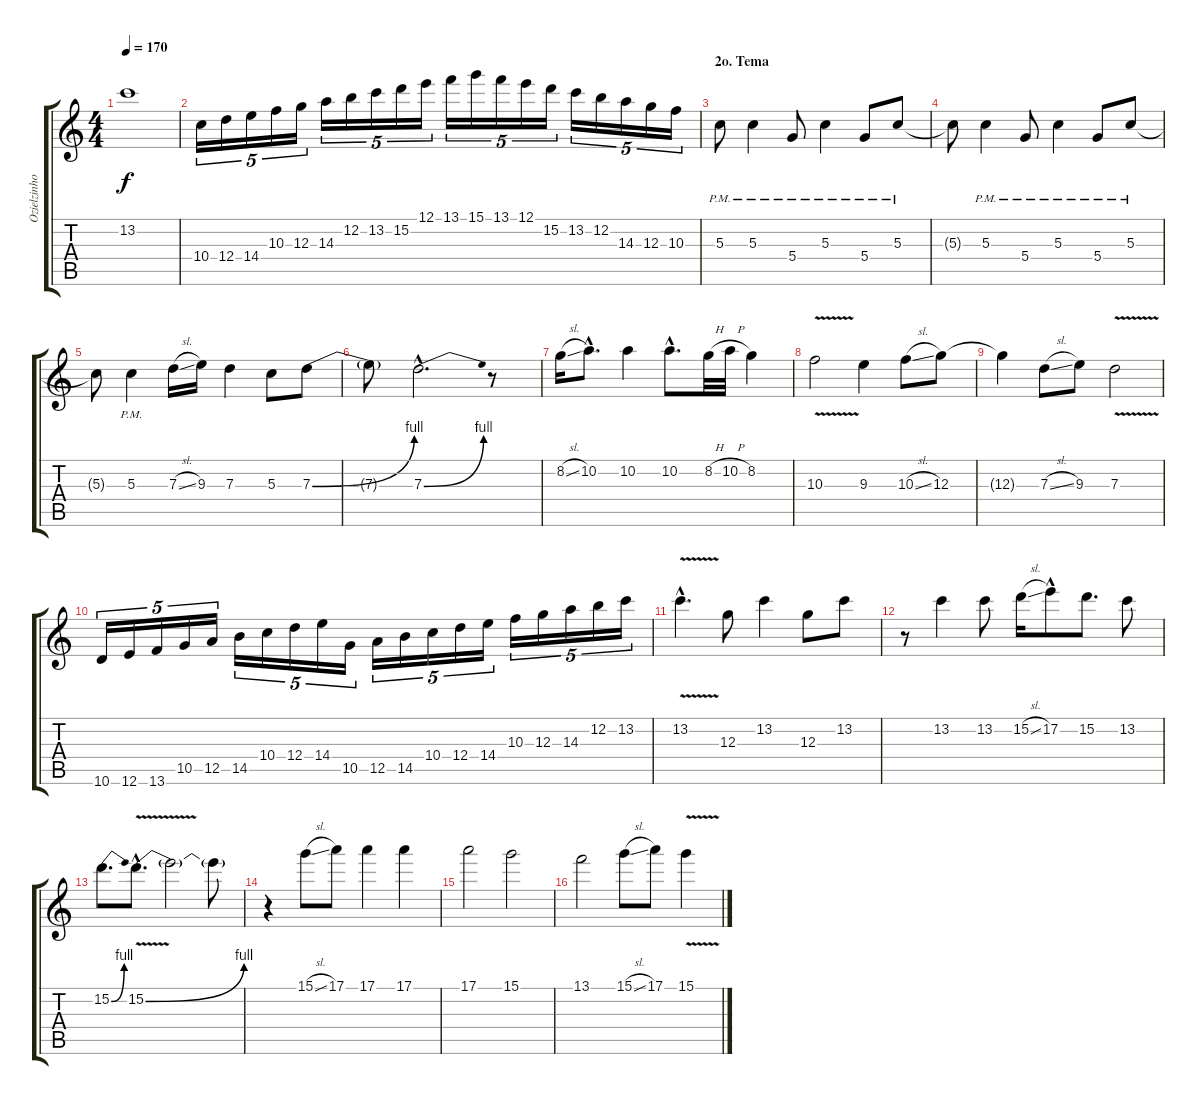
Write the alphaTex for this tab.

\track ("Ozielzinho" "Ozielzinho") {instrument overdrivenguitar}
\staff {score tabs}
\tuning (E4 B3 G3 D3 A2 E2) {hide}
\ts (4 4)
\tempo 170
\clef g2
\ks c
13.2{t}.1{dy f} |
10.4.16{tu (5 4)} 12.4.16{tu (5 4)} 14.4.16{tu (5 4)} 10.3.16{tu (5 4)} 12.3.16{tu (5 4)} 14.3.16{tu (5 4)} 12.2.16{tu (5 4)} 13.2.16{tu (5 4)} 15.2.16{tu (5 4)} 12.1.16{tu (5 4)} 13.1.16{tu (5 4)} 15.1.16{tu (5 4)} 13.1.16{tu (5 4)} 12.1.16{tu (5 4)} 15.2.16{tu (5 4)} 13.2.16{tu (5 4)} 12.2.16{tu (5 4)} 14.3.16{tu (5 4)} 12.3.16{tu (5 4)} 10.3.16{tu (5 4)} |
\section ("" "2o. Tema")
5.3{pm}.8 5.3{pm}.4 5.4{pm}.8 5.3{pm}.4 5.4{pm}.8 5.3{pm}.8 |
5.3{t}.8 5.3{pm}.4 5.4{pm}.8 5.3{pm}.4 5.4{pm}.8 5.3{pm}.8 |
5.3{t}.8 5.3{pm}.4 7.3{sl}.16 9.3.16 7.3.4 5.3.8 7.3{be (bend 0 0 60 4)}.8 |
7.3{t}.8 7.3{be (bend 0 0 60 4) hac}.2{d} r.8 |
8.2{sl}.16 10.2{hac}.8{d} 10.2.4 10.2{hac}.8{d} 8.2{h}.32 10.2{h}.32 8.2.4 |
10.3{v}.2 9.3.4 10.3{sl}.8 12.3.8 |
12.3{t}.4 7.3{sl}.8 9.3.8 7.3{v}.2 |
10.6.16{tu (5 4)} 12.6.16{tu (5 4)} 13.6.16{tu (5 4)} 10.5.16{tu (5 4)} 12.5.16{tu (5 4)} 14.5.16{tu (5 4)} 10.4.16{tu (5 4)} 12.4.16{tu (5 4)} 14.4.16{tu (5 4)} 10.5.16{tu (5 4)} 12.5.16{tu (5 4)} 14.5.16{tu (5 4)} 10.4.16{tu (5 4)} 12.4.16{tu (5 4)} 14.4.16{tu (5 4)} 10.3.16{tu (5 4)} 12.3.16{tu (5 4)} 14.3.16{tu (5 4)} 12.2.16{tu (5 4)} 13.2.16{tu (5 4)} |
13.2{v hac}.4{d} 12.3.8 13.2.4 12.3.8 13.2.8 |
r.8 13.2.4 13.2.8 15.2{sl}.16 17.2{hac}.8 15.2.8{d} 13.2.8 |
15.2{be (bend 0 0 60 4)}.8{d} 15.2{be (bend 0 0 60 4) v hac}.8{d} 15.2{t}.2 15.2{t}.8 |
r.4 15.1{sl}.8 17.1.8 17.1.4 17.1.4 |
17.1.2 15.1.2 |
13.1.2 15.1{sl}.8 17.1.8 15.1{v}.4
